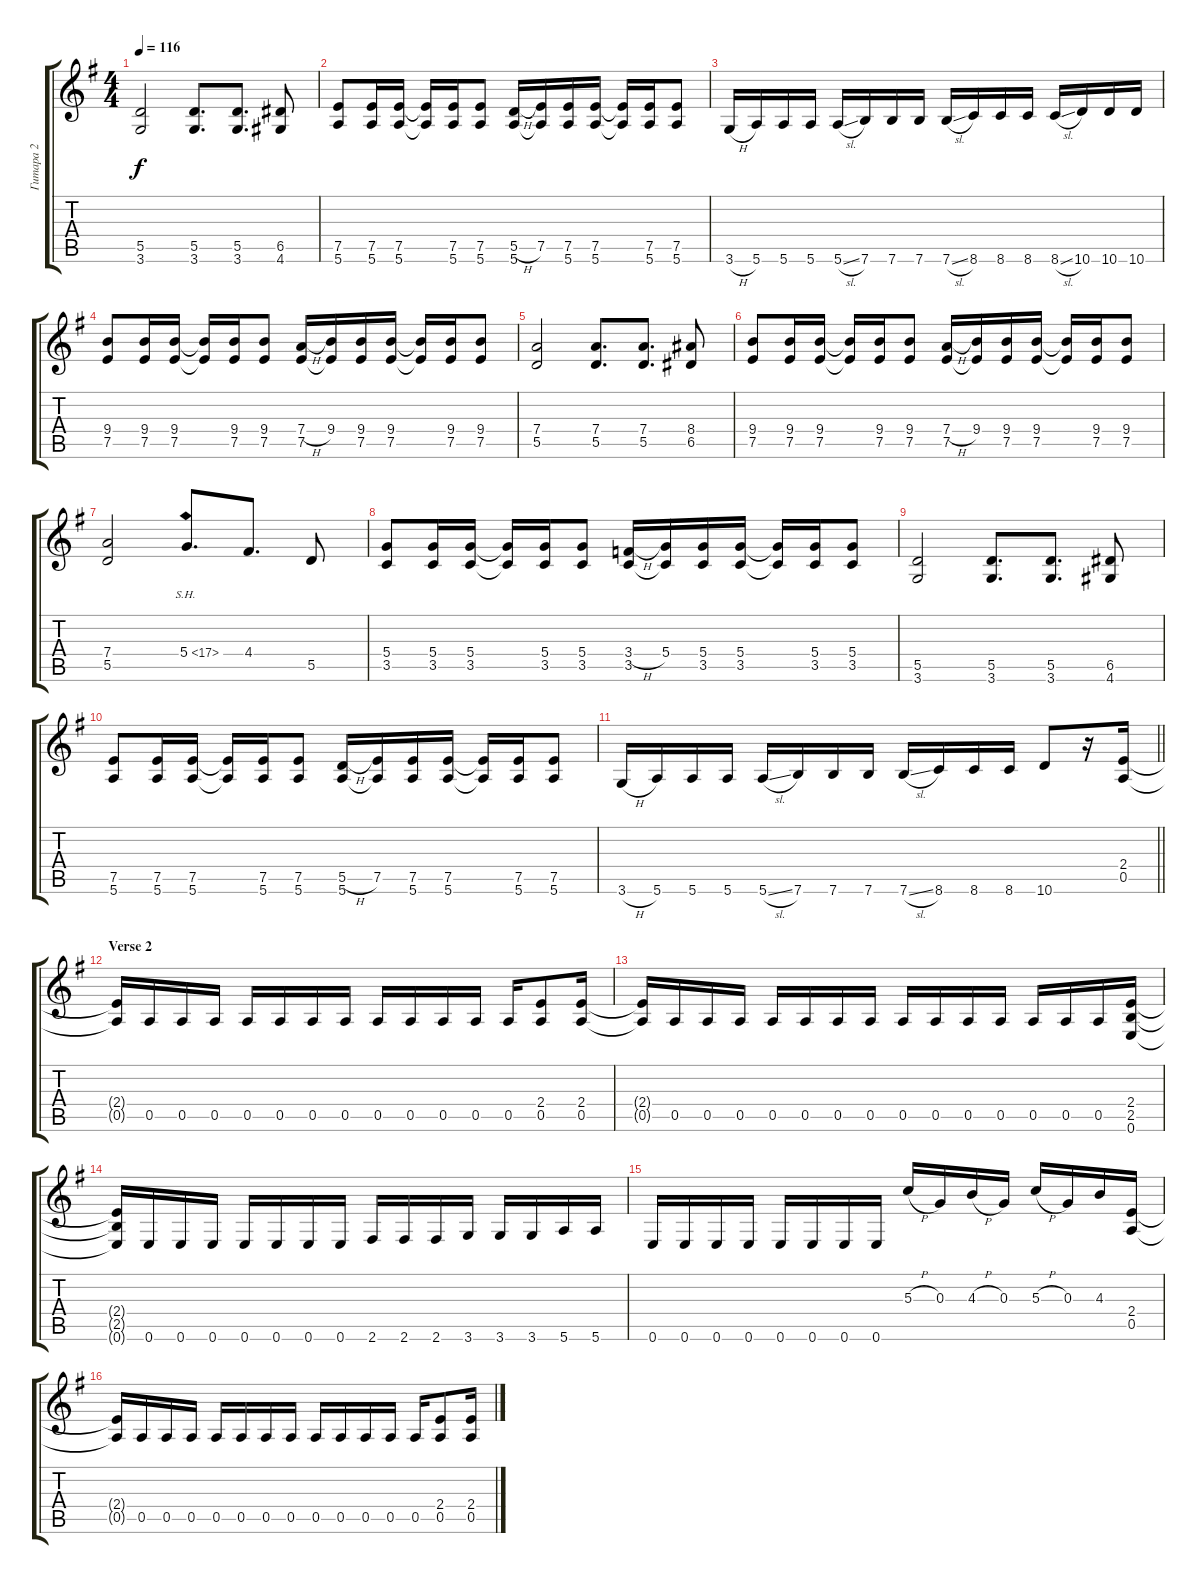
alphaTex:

\track ("Гитара 2" "Гитара 2") {instrument distortionguitar}
\staff {score tabs}
\tuning (E4 B3 G3 D3 A2 E2) {hide}
\ts (4 4)
\tempo 116
\clef g2
\ks eminor
(5.5 3.6).2{dy f} (5.5 3.6).8{d} (5.5 3.6).8{d} (6.5 4.6).8 |
(7.5 5.6).8 (7.5 5.6).16 (7.5 5.6).16 (7.5{t} 5.6{t}).16 (7.5 5.6).16 (7.5 5.6).8 (5.5{h} 5.6).16 (7.5 5.6{t}).16 (7.5 5.6).16 (7.5 5.6).16 (7.5{t} 5.6{t}).16 (7.5 5.6).16 (7.5 5.6).8 |
3.6{h}.16 5.6.16 5.6.16 5.6.16 5.6{sl}.16 7.6.16 7.6.16 7.6.16 7.6{sl}.16 8.6.16 8.6.16 8.6.16 8.6{sl}.16 10.6.16 10.6.16 10.6.16 |
(9.4 7.5).8 (9.4 7.5).16 (9.4 7.5).16 (9.4{t} 7.5{t}).16 (9.4 7.5).16 (9.4 7.5).8 (7.4{h} 7.5).16 (9.4 7.5{t}).16 (9.4 7.5).16 (9.4 7.5).16 (9.4{t} 7.5{t}).16 (9.4 7.5).16 (9.4 7.5).8 |
(7.4 5.5).2 (7.4 5.5).8{d} (7.4 5.5).8{d} (8.4 6.5).8 |
(9.4 7.5).8 (9.4 7.5).16 (9.4 7.5).16 (9.4{t} 7.5{t}).16 (9.4 7.5).16 (9.4 7.5).8 (7.4{h} 7.5).16 (9.4 7.5{t}).16 (9.4 7.5).16 (9.4 7.5).16 (9.4{t} 7.5{t}).16 (9.4 7.5).16 (9.4 7.5).8 |
(7.4 5.5).2 5.4{sh 12}.8{d} 4.4.8{d} 5.5.8 |
(5.4 3.5).8 (5.4 3.5).16 (5.4 3.5).16 (5.4{t} 3.5{t}).16 (5.4 3.5).16 (5.4 3.5).8 (3.4{h} 3.5).16 (5.4 3.5{t}).16 (5.4 3.5).16 (5.4 3.5).16 (5.4{t} 3.5{t}).16 (5.4 3.5).16 (5.4 3.5).8 |
(5.5 3.6).2 (5.5 3.6).8{d} (5.5 3.6).8{d} (6.5 4.6).8 |
(7.5 5.6).8 (7.5 5.6).16 (7.5 5.6).16 (7.5{t} 5.6{t}).16 (7.5 5.6).16 (7.5 5.6).8 (5.5{h} 5.6).16 (7.5 5.6{t}).16 (7.5 5.6).16 (7.5 5.6).16 (7.5{t} 5.6{t}).16 (7.5 5.6).16 (7.5 5.6).8 |
\barLineRight lightlight
3.6{h}.16 5.6.16 5.6.16 5.6.16 5.6{sl}.16 7.6.16 7.6.16 7.6.16 7.6{sl}.16 8.6.16 8.6.16 8.6.16 10.6.8 r.16 (2.4 0.5).16 |
\section ("" "Verse 2")
(2.4{t} 0.5{t}).16 0.5.16 0.5.16 0.5.16 0.5.16 0.5.16 0.5.16 0.5.16 0.5.16 0.5.16 0.5.16 0.5.16 0.5.16 (2.4 0.5).8 (2.4 0.5).16 |
(2.4{t} 0.5{t}).16 0.5.16 0.5.16 0.5.16 0.5.16 0.5.16 0.5.16 0.5.16 0.5.16 0.5.16 0.5.16 0.5.16 0.5.16 0.5.16 0.5.16 (2.4 2.5 0.6).16 |
(2.4{t} 2.5{t} 0.6{t}).16 0.6.16 0.6.16 0.6.16 0.6.16 0.6.16 0.6.16 0.6.16 2.6.16 2.6.16 2.6.16 3.6.16 3.6.16 3.6.16 5.6.16 5.6.16 |
0.6.16 0.6.16 0.6.16 0.6.16 0.6.16 0.6.16 0.6.16 0.6.16 5.3{h}.16{volume 15} 0.3.16 4.3{h}.16 0.3.16 5.3{h}.16 0.3.16 4.3.16 (2.4 0.5).16{volume 13} |
(2.4{t} 0.5{t}).16 0.5.16 0.5.16 0.5.16 0.5.16 0.5.16 0.5.16 0.5.16 0.5.16 0.5.16 0.5.16 0.5.16 0.5.16 (2.4 0.5).8 (2.4 0.5).16
